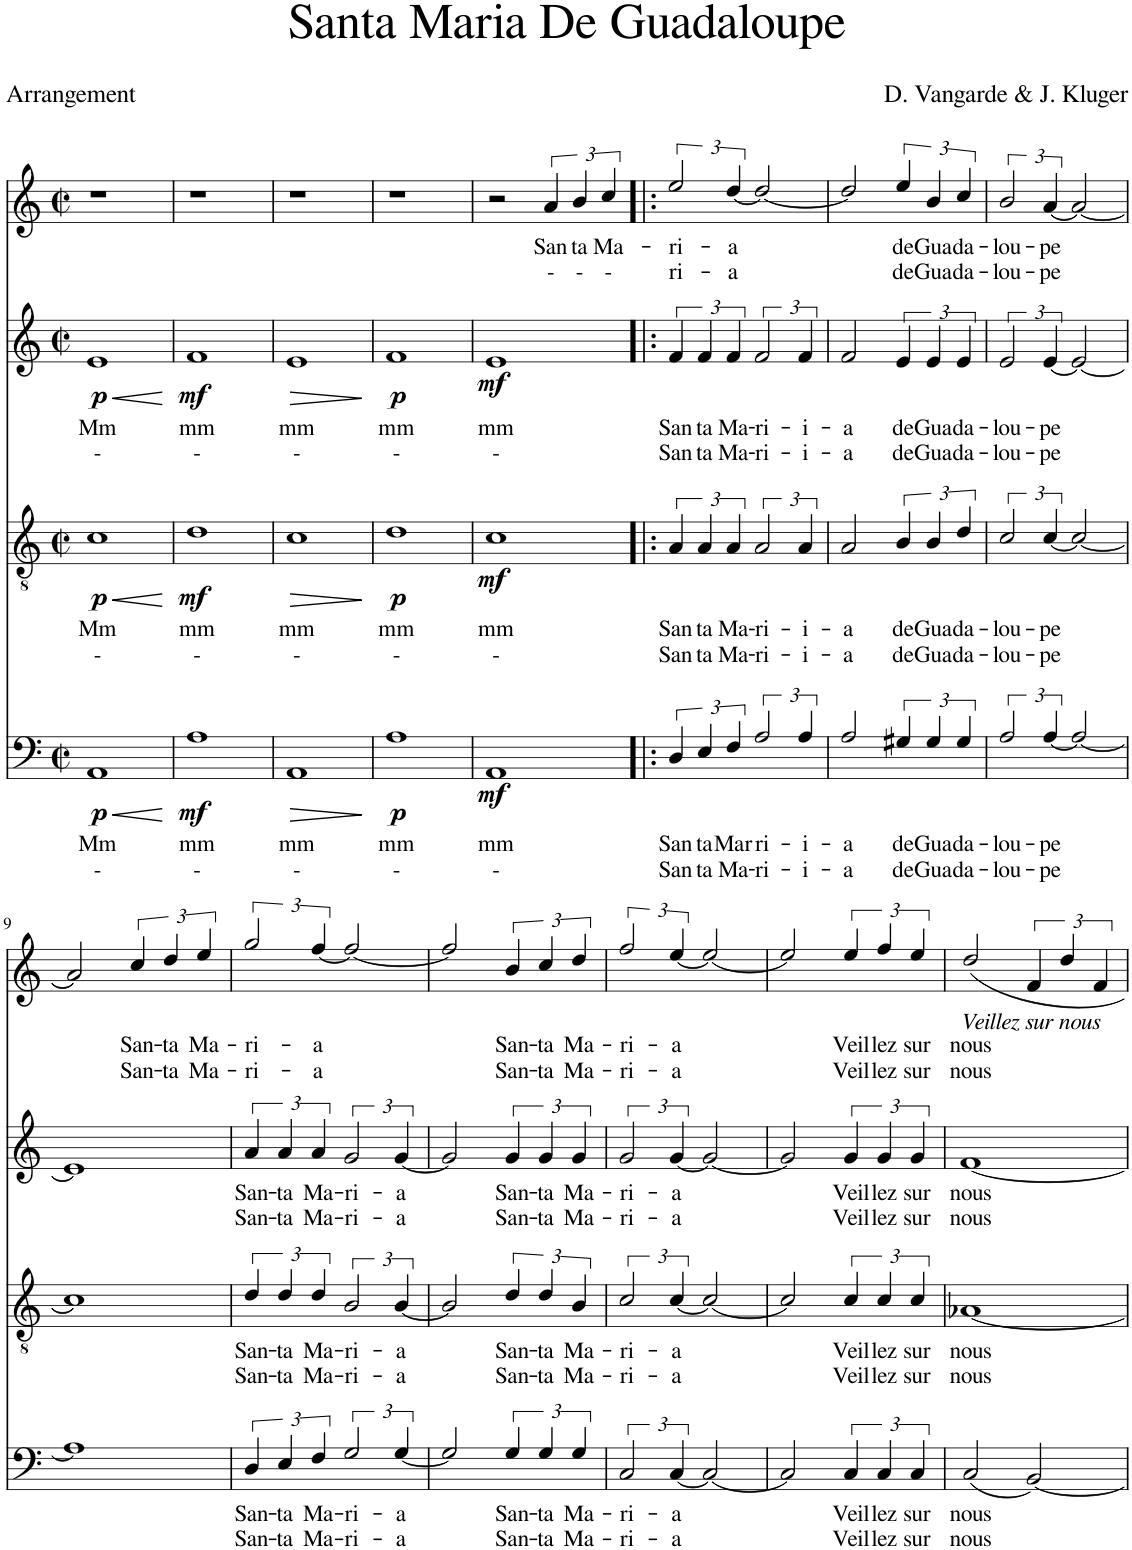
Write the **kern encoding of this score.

**kern	**text	**text	**dynam	**kern	**text	**text	**dynam	**kern	**text	**text	**dynam	**kern	**text	**text
*part4	*part4	*part4	*part4	*part3	*part3	*part3	*part3	*part2	*part2	*part2	*part2	*part1	*part1	*part1
*staff4	*staff4	*staff4	*staff4	*staff3	*staff3	*staff3	*staff3	*staff2	*staff2	*staff2	*staff2	*staff1	*staff1	*staff1
*I"Clarinet	*	*	*	*I"Oboe	*	*	*	*I"Choir	*	*	*	*I"Sampler	*	*
*I'Cl	*	*	*	*I'Ob	*	*	*	*I'Ch	*	*	*	*I'Samp	*	*
*clefF4	*	*	*	*clefGv2	*	*	*	*clefG2	*	*	*	*clefG2	*	*
*Trd1c2	*	*	*	*	*	*	*	*	*	*	*	*	*	*
*k[]	*	*	*	*k[]	*	*	*	*k[]	*	*	*	*k[]	*	*
*M4/4	*	*	*	*M4/4	*	*	*	*M4/4	*	*	*	*M4/4	*	*
*met(c|)	*	*	*	*met(c|)	*	*	*	*met(c|)	*	*	*	*met(c|)	*	*
=1	=1	=1	=1	=1	=1	=1	=1	=1	=1	=1	=1	=1	=1	=1
!	!LO:LY:b	!LO:LY:b	!LO:HP:b	!	!LO:LY:b	!LO:LY:b	!LO:HP:b	!	!LO:LY:b	!LO:LY:b	!LO:HP:b	!	!	!
!	!	!	!LO:DY:n=1:b	!	!	!	!LO:DY:n=1:b	!	!	!	!LO:DY:n=1:b	!	!	!
1AA	Mm	-	< p	1c	Mm	-	< p	1e	Mm	-	< p	1r	.	.
.	.	.	[	.	.	.	[	.	.	.	[	.	.	.
=2	=2	=2	=2	=2	=2	=2	=2	=2	=2	=2	=2	=2	=2	=2
!	!LO:LY:b	!LO:LY:b	!LO:DY:b	!	!LO:LY:b	!LO:LY:b	!LO:DY:b	!	!LO:LY:b	!LO:LY:b	!LO:DY:b	!	!	!
1A	mm	-	mf	1d	mm	-	mf	1f	mm	-	mf	1r	.	.
=3	=3	=3	=3	=3	=3	=3	=3	=3	=3	=3	=3	=3	=3	=3
!	!LO:LY:b	!LO:LY:b	!LO:HP:b	!	!LO:LY:b	!LO:LY:b	!LO:HP:b	!	!LO:LY:b	!LO:LY:b	!LO:HP:b	!	!	!
1AA	mm	-	>	1c	mm	-	>	1e	mm	-	>	1r	.	.
.	.	.	]	.	.	.	]	.	.	.	]	.	.	.
=4	=4	=4	=4	=4	=4	=4	=4	=4	=4	=4	=4	=4	=4	=4
!	!LO:LY:b	!LO:LY:b	!LO:DY:b	!	!LO:LY:b	!LO:LY:b	!LO:DY:b	!	!LO:LY:b	!LO:LY:b	!LO:DY:b	!	!	!
1A	mm	-	p	1d	mm	-	p	1f	mm	-	p	1r	.	.
=5	=5	=5	=5	=5	=5	=5	=5	=5	=5	=5	=5	=5	=5	=5
!	!LO:LY:b	!LO:LY:b	!LO:DY:b	!	!LO:LY:b	!LO:LY:b	!LO:DY:b	!	!LO:LY:b	!LO:LY:b	!LO:DY:b	!	!	!
1AA	mm	-	mf	1c	mm	-	mf	1e	mm	-	mf	2r	.	.
!	!	!	!	!	!	!	!	!	!	!	!	!	!LO:LY:b	!LO:LY:b
.	.	.	.	.	.	.	.	.	.	.	.	6a/	San-	-
!	!	!	!	!	!	!	!	!	!	!	!	!	!LO:LY:b	!LO:LY:b
.	.	.	.	.	.	.	.	.	.	.	.	6b/	-ta	-
!	!	!	!	!	!	!	!	!	!	!	!	!	!LO:LY:b	!LO:LY:b
.	.	.	.	.	.	.	.	.	.	.	.	6cc/	Ma-	-
=6!|:	=6!|:	=6!|:	=6!|:	=6!|:	=6!|:	=6!|:	=6!|:	=6!|:	=6!|:	=6!|:	=6!|:	=6!|:	=6!|:	=6!|:
!	!LO:LY:b	!LO:LY:b	!	!	!LO:LY:b	!LO:LY:b	!	!	!LO:LY:b	!LO:LY:b	!	!	!LO:LY:b	!LO:LY:b
6D/	San-	San-	.	6A/	San-	San-	.	6f/	San-	San-	.	3ee/	-ri-	ri-
!	!LO:LY:b	!LO:LY:b	!	!	!LO:LY:b	!LO:LY:b	!	!	!LO:LY:b	!LO:LY:b	!	!	!	!
6E/	-ta	-ta	.	6A/	-ta	-ta	.	6f/	-ta	-ta	.	.	.	.
!	!LO:LY:b	!LO:LY:b	!	!	!LO:LY:b	!LO:LY:b	!	!	!LO:LY:b	!LO:LY:b	!	!	!LO:LY:b	!LO:LY:b
6F/	Mar-	Ma-	.	6A/	Ma-	Ma-	.	6f/	Ma-	Ma-	.	[6dd/	-a	-a
!	!LO:LY:b	!LO:LY:b	!	!	!LO:LY:b	!LO:LY:b	!	!	!LO:LY:b	!LO:LY:b	!	!	!	!
3A/	-ri-	-ri-	.	3A/	-ri-	-ri-	.	3f/	-ri-	-ri-	.	2dd/_	.	.
!	!LO:LY:b	!LO:LY:b	!	!	!LO:LY:b	!LO:LY:b	!	!	!LO:LY:b	!LO:LY:b	!	!	!	!
6A/	-i-	-i-	.	6A/	-i-	-i-	.	6f/	-i-	-i-	.	.	.	.
=7	=7	=7	=7	=7	=7	=7	=7	=7	=7	=7	=7	=7	=7	=7
!	!LO:LY:b	!LO:LY:b	!	!	!LO:LY:b	!LO:LY:b	!	!	!LO:LY:b	!LO:LY:b	!	!	!	!
2A/	-a	-a	.	2A/	-a	-a	.	2f/	-a	-a	.	2dd/]	.	.
!	!LO:LY:b	!LO:LY:b	!	!	!LO:LY:b	!LO:LY:b	!	!	!LO:LY:b	!LO:LY:b	!	!	!LO:LY:b	!LO:LY:b
6G#X/	de	de	.	6B/	de	de	.	6e/	de	de	.	6ee/	de	de
!	!LO:LY:b	!LO:LY:b	!	!	!LO:LY:b	!LO:LY:b	!	!	!LO:LY:b	!LO:LY:b	!	!	!LO:LY:b	!LO:LY:b
6G#/	Gua-	Gua-	.	6B/	Gua-	Gua-	.	6e/	Gua-	Gua-	.	6b/	Gua-	Gua-
!	!LO:LY:b	!LO:LY:b	!	!	!LO:LY:b	!LO:LY:b	!	!	!LO:LY:b	!LO:LY:b	!	!	!LO:LY:b	!LO:LY:b
6G#/	-da-	-da-	.	6d/	-da-	-da-	.	6e/	-da-	-da-	.	6cc/	-da-	-da-
=8	=8	=8	=8	=8	=8	=8	=8	=8	=8	=8	=8	=8	=8	=8
!	!LO:LY:b	!LO:LY:b	!	!	!LO:LY:b	!LO:LY:b	!	!	!LO:LY:b	!LO:LY:b	!	!	!LO:LY:b	!LO:LY:b
3A/	-lou-	-lou-	.	3c/	-lou-	-lou-	.	3e/	-lou-	-lou-	.	3b/	-lou-	-lou-
!	!LO:LY:b	!LO:LY:b	!	!	!LO:LY:b	!LO:LY:b	!	!	!LO:LY:b	!LO:LY:b	!	!	!LO:LY:b	!LO:LY:b
[6A/	-pe	-pe	.	[6c/	-pe	-pe	.	[6e/	-pe	-pe	.	[6a/	-pe	-pe
2A/_	.	.	.	2c/_	.	.	.	2e/_	.	.	.	2a/_	.	.
!!LO:LB:g=z
=9	=9	=9	=9	=9	=9	=9	=9	=9	=9	=9	=9	=9	=9	=9
1A]	.	.	.	1c]	.	.	.	1e]	.	.	.	2a/]	.	.
!	!	!	!	!	!	!	!	!	!	!	!	!	!LO:LY:b	!LO:LY:b
.	.	.	.	.	.	.	.	.	.	.	.	6cc/	San-	San-
!	!	!	!	!	!	!	!	!	!	!	!	!	!LO:LY:b	!LO:LY:b
.	.	.	.	.	.	.	.	.	.	.	.	6dd/	-ta	-ta
!	!	!	!	!	!	!	!	!	!	!	!	!	!LO:LY:b	!LO:LY:b
.	.	.	.	.	.	.	.	.	.	.	.	6ee/	Ma-	Ma-
=10	=10	=10	=10	=10	=10	=10	=10	=10	=10	=10	=10	=10	=10	=10
!	!LO:LY:b	!LO:LY:b	!	!	!LO:LY:b	!LO:LY:b	!	!	!LO:LY:b	!LO:LY:b	!	!	!LO:LY:b	!LO:LY:b
6D/	San-	San-	.	6d/	San-	San-	.	6a/	San-	San-	.	3gg/	-ri-	-ri-
!	!LO:LY:b	!LO:LY:b	!	!	!LO:LY:b	!LO:LY:b	!	!	!LO:LY:b	!LO:LY:b	!	!	!	!
6E/	-ta	-ta	.	6d/	-ta	-ta	.	6a/	-ta	-ta	.	.	.	.
!	!LO:LY:b	!LO:LY:b	!	!	!LO:LY:b	!LO:LY:b	!	!	!LO:LY:b	!LO:LY:b	!	!	!LO:LY:b	!LO:LY:b
6F/	Ma-	Ma-	.	6d/	Ma-	Ma-	.	6a/	Ma-	Ma-	.	[6ff/	-a	-a
!	!LO:LY:b	!LO:LY:b	!	!	!LO:LY:b	!LO:LY:b	!	!	!LO:LY:b	!LO:LY:b	!	!	!	!
3G/	-ri-	-ri-	.	3B/	-ri-	-ri-	.	3g/	-ri-	-ri-	.	2ff/_	.	.
!	!LO:LY:b	!LO:LY:b	!	!	!LO:LY:b	!LO:LY:b	!	!	!LO:LY:b	!LO:LY:b	!	!	!	!
[6G/	-a	-a	.	[6B/	-a	-a	.	[6g/	-a	-a	.	.	.	.
=11	=11	=11	=11	=11	=11	=11	=11	=11	=11	=11	=11	=11	=11	=11
2G/]	.	.	.	2B/]	.	.	.	2g/]	.	.	.	2ff/]	.	.
!	!LO:LY:b	!LO:LY:b	!	!	!LO:LY:b	!LO:LY:b	!	!	!LO:LY:b	!LO:LY:b	!	!	!LO:LY:b	!LO:LY:b
6G/	San-	San-	.	6d/	San-	San-	.	6g/	San-	San-	.	6b/	San-	San-
!	!LO:LY:b	!LO:LY:b	!	!	!LO:LY:b	!LO:LY:b	!	!	!LO:LY:b	!LO:LY:b	!	!	!LO:LY:b	!LO:LY:b
6G/	-ta	-ta	.	6d/	-ta	-ta	.	6g/	-ta	-ta	.	6cc/	-ta	-ta
!	!LO:LY:b	!LO:LY:b	!	!	!LO:LY:b	!LO:LY:b	!	!	!LO:LY:b	!LO:LY:b	!	!	!LO:LY:b	!LO:LY:b
6G/	Ma-	Ma-	.	6B/	Ma-	Ma-	.	6g/	Ma-	Ma-	.	6dd/	Ma-	Ma-
=12	=12	=12	=12	=12	=12	=12	=12	=12	=12	=12	=12	=12	=12	=12
!	!LO:LY:b	!LO:LY:b	!	!	!LO:LY:b	!LO:LY:b	!	!	!LO:LY:b	!LO:LY:b	!	!	!LO:LY:b	!LO:LY:b
3C/	-ri-	-ri-	.	3c/	-ri-	-ri-	.	3g/	-ri-	-ri-	.	3ff/	-ri-	-ri-
!	!LO:LY:b	!LO:LY:b	!	!	!LO:LY:b	!LO:LY:b	!	!	!LO:LY:b	!LO:LY:b	!	!	!LO:LY:b	!LO:LY:b
[6C/	-a	-a	.	[6c/	-a	-a	.	[6g/	-a	-a	.	[6ee/	-a	-a
2C/_	.	.	.	2c/_	.	.	.	2g/_	.	.	.	2ee/_	.	.
=13	=13	=13	=13	=13	=13	=13	=13	=13	=13	=13	=13	=13	=13	=13
2C/]	.	.	.	2c/]	.	.	.	2g/]	.	.	.	2ee/]	.	.
!	!LO:LY:b	!LO:LY:b	!	!	!LO:LY:b	!LO:LY:b	!	!	!LO:LY:b	!LO:LY:b	!	!	!LO:LY:b	!LO:LY:b
6C/	Veil-	Veil-	.	6c/	Veil-	Veil-	.	6g/	Veil-	Veil-	.	6ee/	Veil-	Veil-
!	!LO:LY:b	!LO:LY:b	!	!	!LO:LY:b	!LO:LY:b	!	!	!LO:LY:b	!LO:LY:b	!	!	!LO:LY:b	!LO:LY:b
6C/	-lez	-lez	.	6c/	-lez	-lez	.	6g/	-lez	-lez	.	6ff/	-lez	-lez
!	!LO:LY:b	!LO:LY:b	!	!	!LO:LY:b	!LO:LY:b	!	!	!LO:LY:b	!LO:LY:b	!	!	!LO:LY:b	!LO:LY:b
6C/	sur	sur	.	6c/	sur	sur	.	6g/	sur	sur	.	6ee/	sur	sur
=14	=14	=14	=14	=14	=14	=14	=14	=14	=14	=14	=14	=14	=14	=14
!	!	!	!	!	!	!	!	!	!	!	!	!LO:TX:b:i:t=Veillez sur nous	!	!
!	!LO:LY:b	!LO:LY:b	!	!	!LO:LY:b	!LO:LY:b	!	!	!LO:LY:b	!LO:LY:b	!	!	!LO:LY:b	!LO:LY:b
2C/	nous	nous	.	[1A-X	nous	nous	.	[1f	nous	nous	.	2dd/	nous	nous
[2BB/	.	.	.	.	.	.	.	.	.	.	.	6f/	.	.
.	.	.	.	.	.	.	.	.	.	.	.	6dd/	.	.
.	.	.	.	.	.	.	.	.	.	.	.	6f/	.	.
=	=	=	=	=	=	=	=	=	=	=	=	=	=	=
*-	*-	*-	*-	*-	*-	*-	*-	*-	*-	*-	*-	*-	*-	*-
